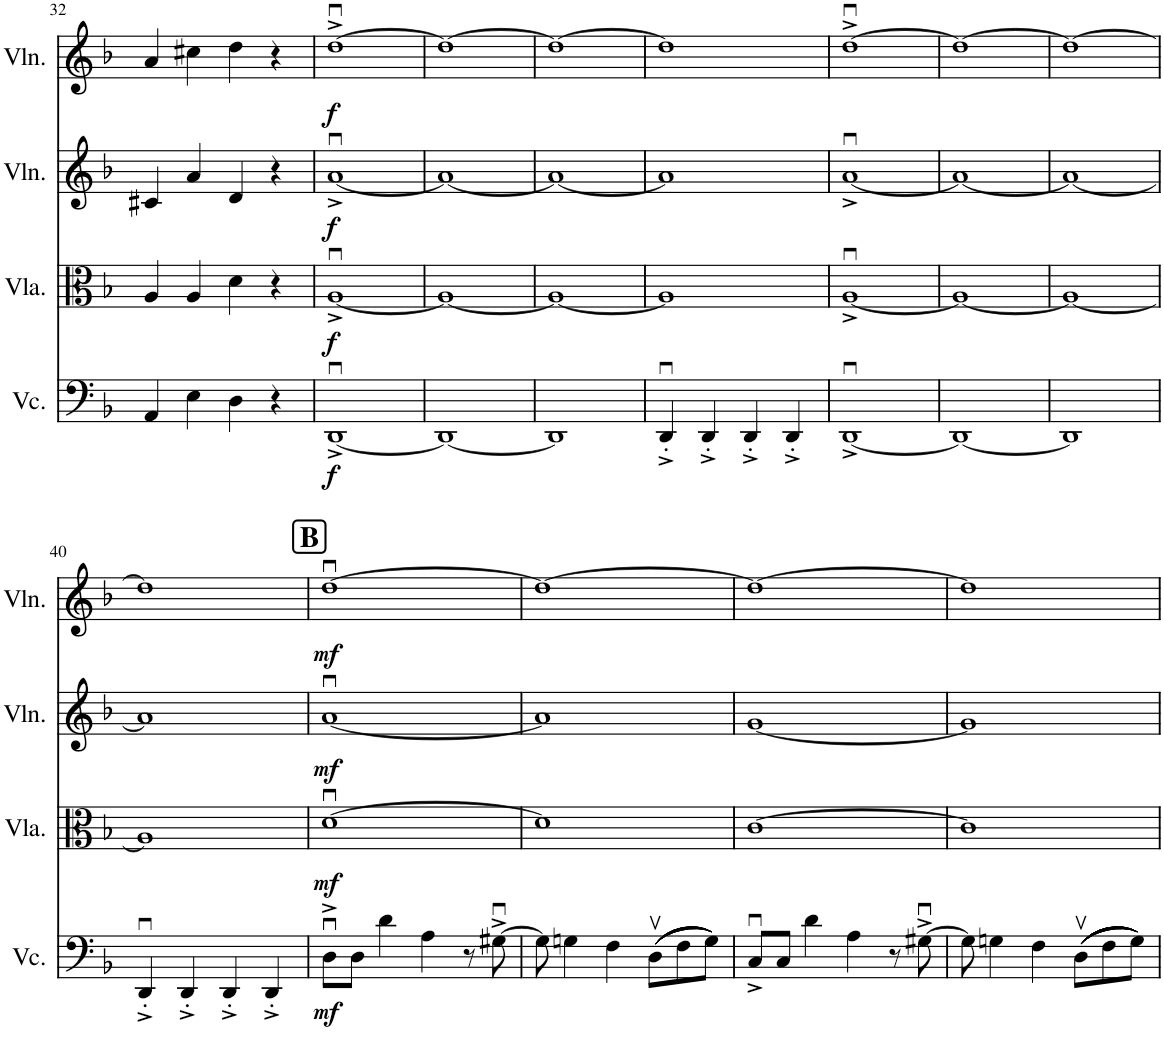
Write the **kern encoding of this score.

**kern	**dynam	**kern	**dynam	**kern	**dynam	**kern	**dynam
*part4	*part4	*part3	*part3	*part2	*part2	*part1	*part1
*staff4	*staff4	*staff3	*staff3	*staff2	*staff2	*staff1	*staff1
*I"Violoncello	*	*I"Viola	*	*I"Violin	*	*I"Violin	*
*I'Vc.	*	*I'Vla.	*	*I'Vln.	*	*I'Vln.	*
!!LO:PB:g=z
*clefF4	*	*clefC3	*	*clefG2	*	*clefG2	*
*k[b-]	*	*k[b-]	*	*k[b-]	*	*k[b-]	*
*M2/2	*	*M2/2	*	*M2/2	*	*M2/2	*
*met(c|)	*	*met(c|)	*	*met(c|)	*	*met(c|)	*
=32	=32	=32	=32	=32	=32	=32	=32
4AA/	.	4A/	.	4c#X/	.	4a/	.
4E\	.	4A/	.	4a/	.	4cc#X\	.
4D\	.	4d\	.	4d/	.	4dd\	.
4r	.	4r	.	4r	.	4r	.
=33	=33	=33	=33	=33	=33	=33	=33
!	!LO:DY:b	!	!LO:DY:b	!	!LO:DY:b	!	!LO:DY:b
[1DDu^	f	[1Au^	f	[1au^	f	[1ddu^	f
=34	=34	=34	=34	=34	=34	=34	=34
1DD_	.	1A_	.	1a_	.	1dd_	.
=35	=35	=35	=35	=35	=35	=35	=35
1DD]	.	1A_	.	1a_	.	1dd_	.
=36	=36	=36	=36	=36	=36	=36	=36
4DDu'^/	.	1A]	.	1a]	.	1dd]	.
4DD'^/	.	.	.	.	.	.	.
4DD'^/	.	.	.	.	.	.	.
4DD'^/	.	.	.	.	.	.	.
=37	=37	=37	=37	=37	=37	=37	=37
[1DDu^	.	[1Au^	.	[1au^	.	[1ddu^	.
=38	=38	=38	=38	=38	=38	=38	=38
1DD_	.	1A_	.	1a_	.	1dd_	.
=39	=39	=39	=39	=39	=39	=39	=39
1DD]	.	1A_	.	1a_	.	1dd_	.
!!LO:LB:g=z
=40	=40	=40	=40	=40	=40	=40	=40
4DDu'^/	.	1A]	.	1a]	.	1dd]	.
4DD'^/	.	.	.	.	.	.	.
4DD'^/	.	.	.	.	.	.	.
4DD'^/	.	.	.	.	.	.	.
!!LO:REH:place=s1:a:B:cj:fs=14:t=B
=41	=41	=41	=41	=41	=41	=41	=41
!	!LO:DY:b	!	!LO:DY:b	!	!LO:DY:b	!	!LO:DY:b
8Du^\L	mf	[1du	mf	[1au	mf	[1ddu	mf
8D\J	.	.	.	.	.	.	.
4d\	.	.	.	.	.	.	.
4A\	.	.	.	.	.	.	.
8r	.	.	.	.	.	.	.
[8G#Xu^\	.	.	.	.	.	.	.
=42	=42	=42	=42	=42	=42	=42	=42
8G#\]	.	1d]	.	1a]	.	1dd_	.
4Gn\	.	.	.	.	.	.	.
4F\	.	.	.	.	.	.	.
(((((8Dv\L	.	.	.	.	.	.	.
8F\	.	.	.	.	.	.	.
8G\J)))))	.	.	.	.	.	.	.
=43	=43	=43	=43	=43	=43	=43	=43
8Cu^/L	.	[1c	.	[1g	.	1dd_	.
8C/J	.	.	.	.	.	.	.
4d\	.	.	.	.	.	.	.
4A\	.	.	.	.	.	.	.
8r	.	.	.	.	.	.	.
[8G#Xu^\	.	.	.	.	.	.	.
=44	=44	=44	=44	=44	=44	=44	=44
8G#\]	.	1c]	.	1g]	.	1dd]	.
4Gn\	.	.	.	.	.	.	.
4F\	.	.	.	.	.	.	.
((((((8Dv\L	.	.	.	.	.	.	.
8F\	.	.	.	.	.	.	.
8G\J))))))	.	.	.	.	.	.	.
=	=	=	=	=	=	=	=
*-	*-	*-	*-	*-	*-	*-	*-
